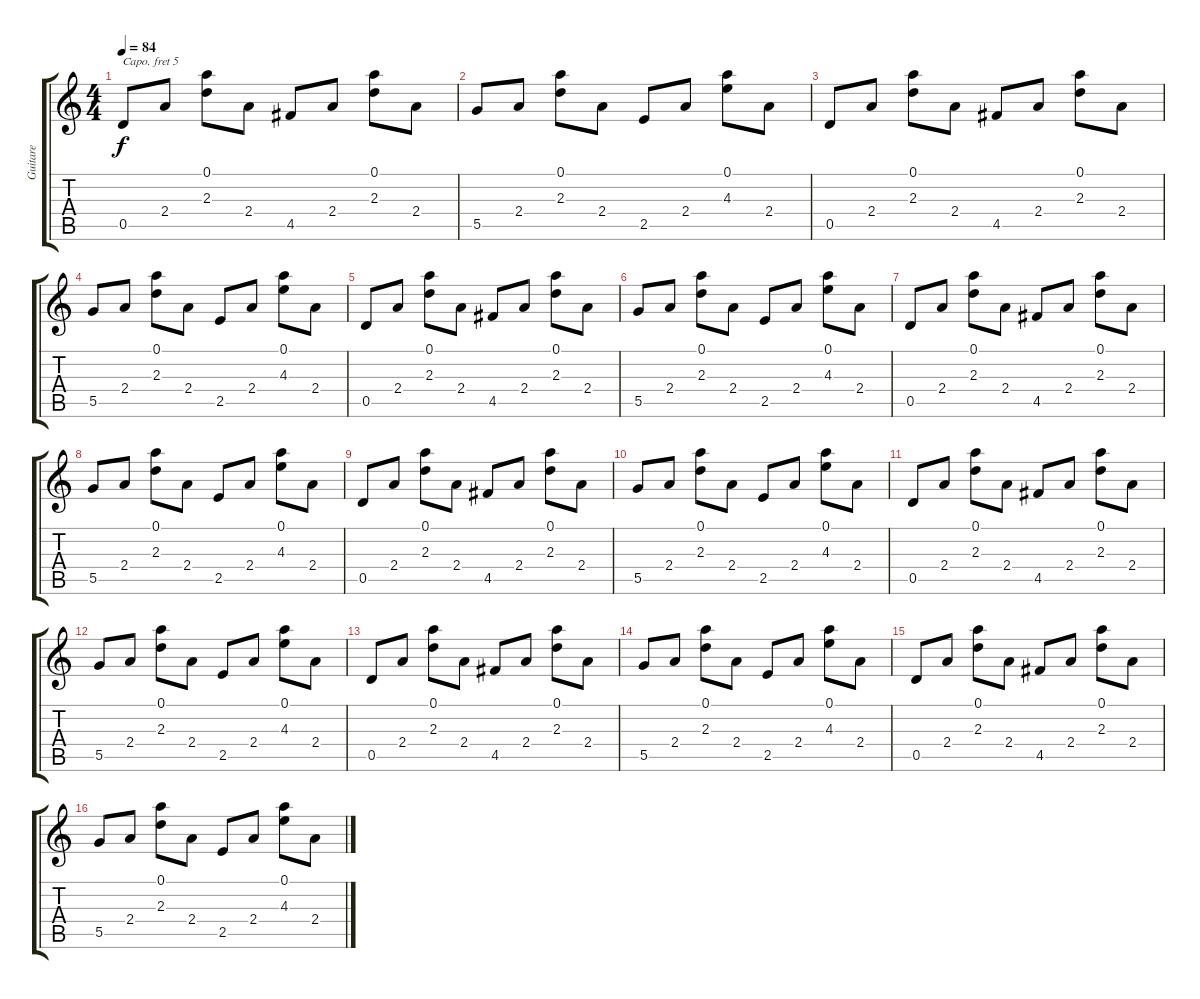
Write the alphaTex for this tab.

\track ("Guitare" "Guitare") {instrument acousticguitarsteel}
\staff {score tabs}
\capo 5
\tuning (E4 B3 G3 D3 A2 E2) {hide}
\ts (4 4)
\tempo 84
\clef g2
\ks c
0.5.8{dy f instrument acousticguitarsteel} 2.4.8 (0.1 2.3).8 2.4.8 4.5.8 2.4.8 (0.1 2.3).8 2.4.8 |
5.5.8 2.4.8 (0.1 2.3).8 2.4.8 2.5.8 2.4.8 (0.1 4.3).8 2.4.8 |
0.5.8 2.4.8 (0.1 2.3).8 2.4.8 4.5.8 2.4.8 (0.1 2.3).8 2.4.8 |
5.5.8 2.4.8 (0.1 2.3).8 2.4.8 2.5.8 2.4.8 (0.1 4.3).8 2.4.8 |
0.5.8 2.4.8 (0.1 2.3).8 2.4.8 4.5.8 2.4.8 (0.1 2.3).8 2.4.8 |
5.5.8 2.4.8 (0.1 2.3).8 2.4.8 2.5.8 2.4.8 (0.1 4.3).8 2.4.8 |
0.5.8 2.4.8 (0.1 2.3).8 2.4.8 4.5.8 2.4.8 (0.1 2.3).8 2.4.8 |
5.5.8 2.4.8 (0.1 2.3).8 2.4.8 2.5.8 2.4.8 (0.1 4.3).8 2.4.8 |
0.5.8 2.4.8 (0.1 2.3).8 2.4.8 4.5.8 2.4.8 (0.1 2.3).8 2.4.8 |
5.5.8 2.4.8 (0.1 2.3).8 2.4.8 2.5.8 2.4.8 (0.1 4.3).8 2.4.8 |
0.5.8 2.4.8 (0.1 2.3).8 2.4.8 4.5.8 2.4.8 (0.1 2.3).8 2.4.8 |
5.5.8 2.4.8 (0.1 2.3).8 2.4.8 2.5.8 2.4.8 (0.1 4.3).8 2.4.8 |
0.5.8 2.4.8 (0.1 2.3).8 2.4.8 4.5.8 2.4.8 (0.1 2.3).8 2.4.8 |
5.5.8 2.4.8 (0.1 2.3).8 2.4.8 2.5.8 2.4.8 (0.1 4.3).8 2.4.8 |
0.5.8 2.4.8 (0.1 2.3).8 2.4.8 4.5.8 2.4.8 (0.1 2.3).8 2.4.8 |
5.5.8 2.4.8 (0.1 2.3).8 2.4.8 2.5.8 2.4.8 (0.1 4.3).8 2.4.8
